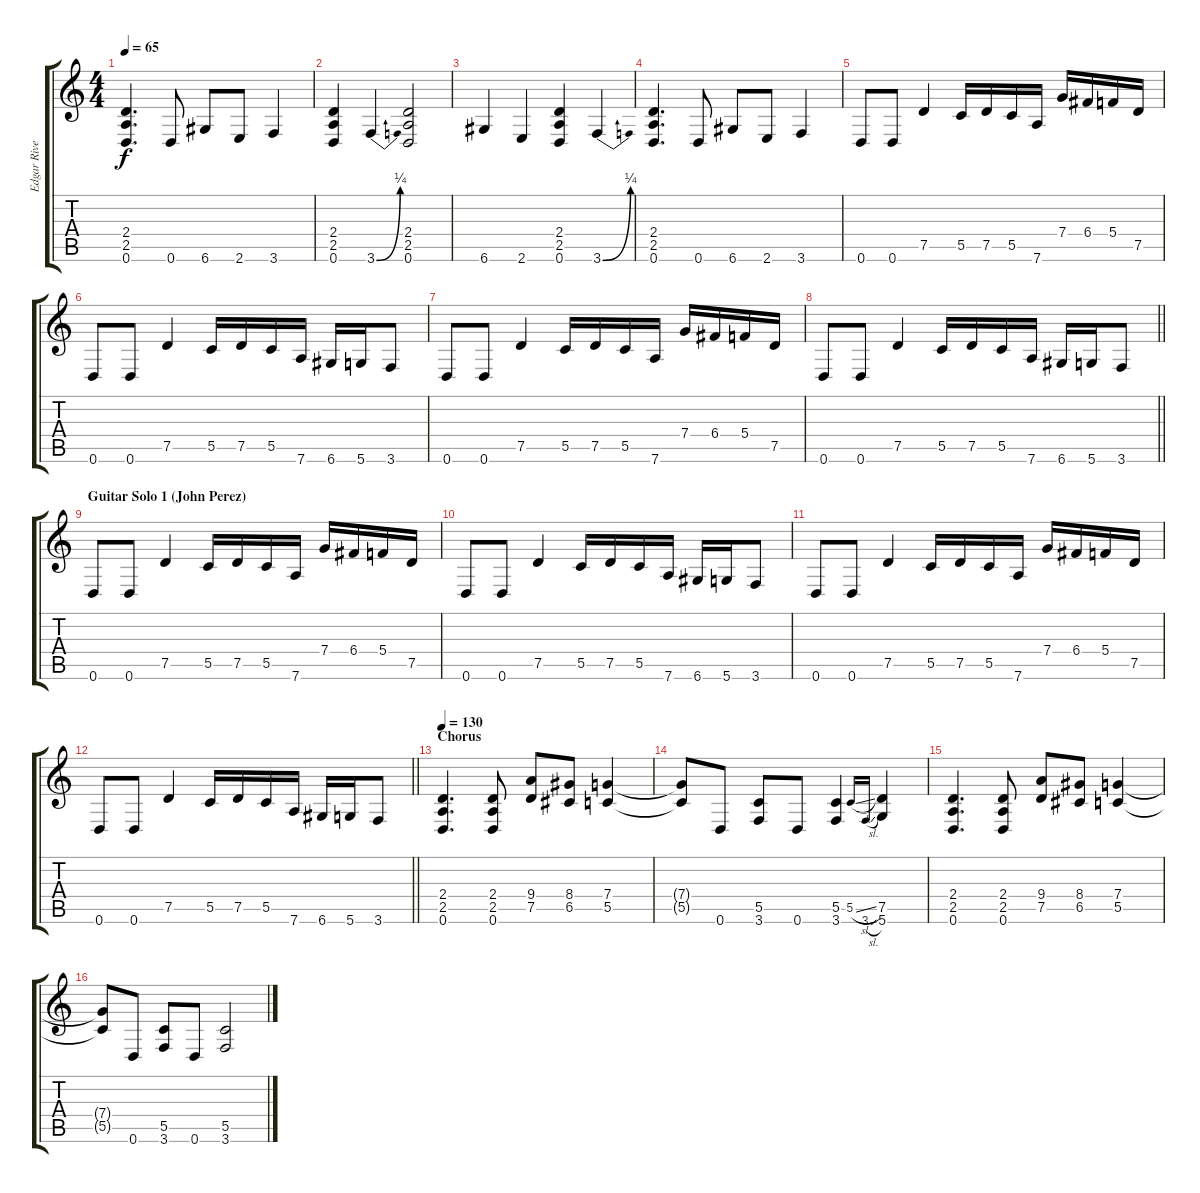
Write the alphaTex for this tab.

\track ("Edgar Rivera (Guitar)" "Edgar Rive") {instrument distortionguitar}
\staff {score tabs}
\tuning (D4 A3 F3 C3 G2 D2) {hide}
\ts (4 4)
\tempo 65
\clef g2
\ks c
(2.4 2.5 0.6).4{d dy f} 0.6.8 6.6.8 2.6.8 3.6.4 |
(2.4 2.5 0.6).4 3.6{be (bend 0 0 60 1)}.4 (2.4 2.5 0.6).2 |
6.6.4 2.6.4 (2.4 2.5 0.6).4 3.6{be (bend 0 0 60 1)}.4 |
(2.4 2.5 0.6).4{d} 0.6.8 6.6.8 2.6.8 3.6.4 |
0.6.8 0.6.8 7.5.4 5.5.16 7.5.16 5.5.16 7.6.16 7.4.16 6.4.16 5.4.16 7.5.16 |
0.6.8 0.6.8 7.5.4 5.5.16 7.5.16 5.5.16 7.6.16 6.6.16 5.6.16 3.6.8 |
0.6.8 0.6.8 7.5.4 5.5.16 7.5.16 5.5.16 7.6.16 7.4.16 6.4.16 5.4.16 7.5.16 |
\barLineRight lightlight
0.6.8 0.6.8 7.5.4 5.5.16 7.5.16 5.5.16 7.6.16 6.6.16 5.6.16 3.6.8 |
\section ("" "Guitar Solo 1 (John Perez)")
0.6.8 0.6.8 7.5.4 5.5.16 7.5.16 5.5.16 7.6.16 7.4.16 6.4.16 5.4.16 7.5.16 |
0.6.8 0.6.8 7.5.4 5.5.16 7.5.16 5.5.16 7.6.16 6.6.16 5.6.16 3.6.8 |
0.6.8 0.6.8 7.5.4 5.5.16 7.5.16 5.5.16 7.6.16 7.4.16 6.4.16 5.4.16 7.5.16 |
\barLineRight lightlight
0.6.8 0.6.8 7.5.4 5.5.16 7.5.16 5.5.16 7.6.16 6.6.16 5.6.16 3.6.8 |
\section ("" "Chorus")
\tempo 130
(2.4 2.5 0.6).4{d} (2.4 2.5 0.6).8 (9.4 7.5).8 (8.4 6.5).8 (7.4 5.5).4 |
(7.4{t} 5.5{t}).8{beam merge} 0.6.8 (5.5 3.6).8 0.6.8 (5.5 3.6).4 5.5{sl}.16{gr onbeat} 3.6{sl}.16{gr onbeat} (7.5 5.6).4 |
(2.4 2.5 0.6).4{d} (2.4 2.5 0.6).8 (9.4 7.5).8 (8.4 6.5).8 (7.4 5.5).4 |
(7.4{t} 5.5{t}).8{beam merge} 0.6.8 (5.5 3.6).8 0.6.8 (5.5 3.6).2
